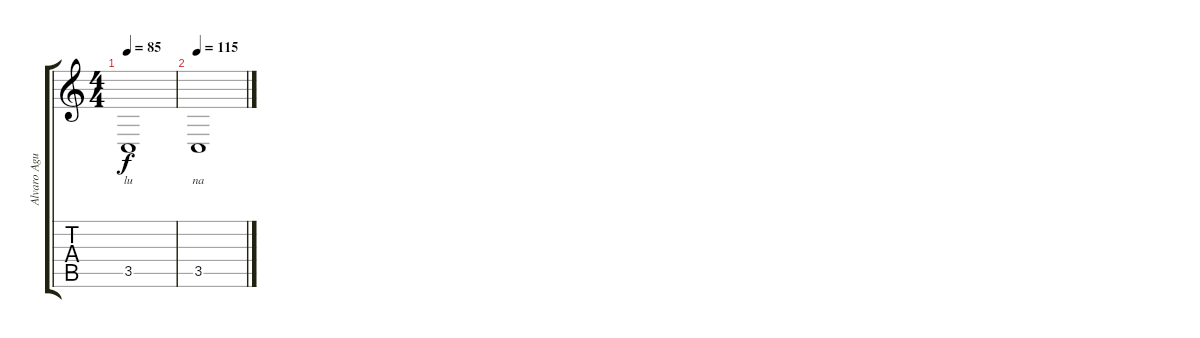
\track ("Alvaro Aguilar" "Alvaro Agu") {instrument tenorsax}
\staff {score tabs}
\tuning (E4 B3 G3 D3 A2 E2) {hide}
\ts (4 4)
\tempo 85
\clef g2
\ks c
3.5.1{lyrics (0 "lu") lyrics (1 "") lyrics (2 "") lyrics (3 "") lyrics (4 "") dy f} |
\tempo 115
3.5.1{lyrics (0 "na") lyrics (1 "") lyrics (2 "") lyrics (3 "") lyrics (4 "")}
